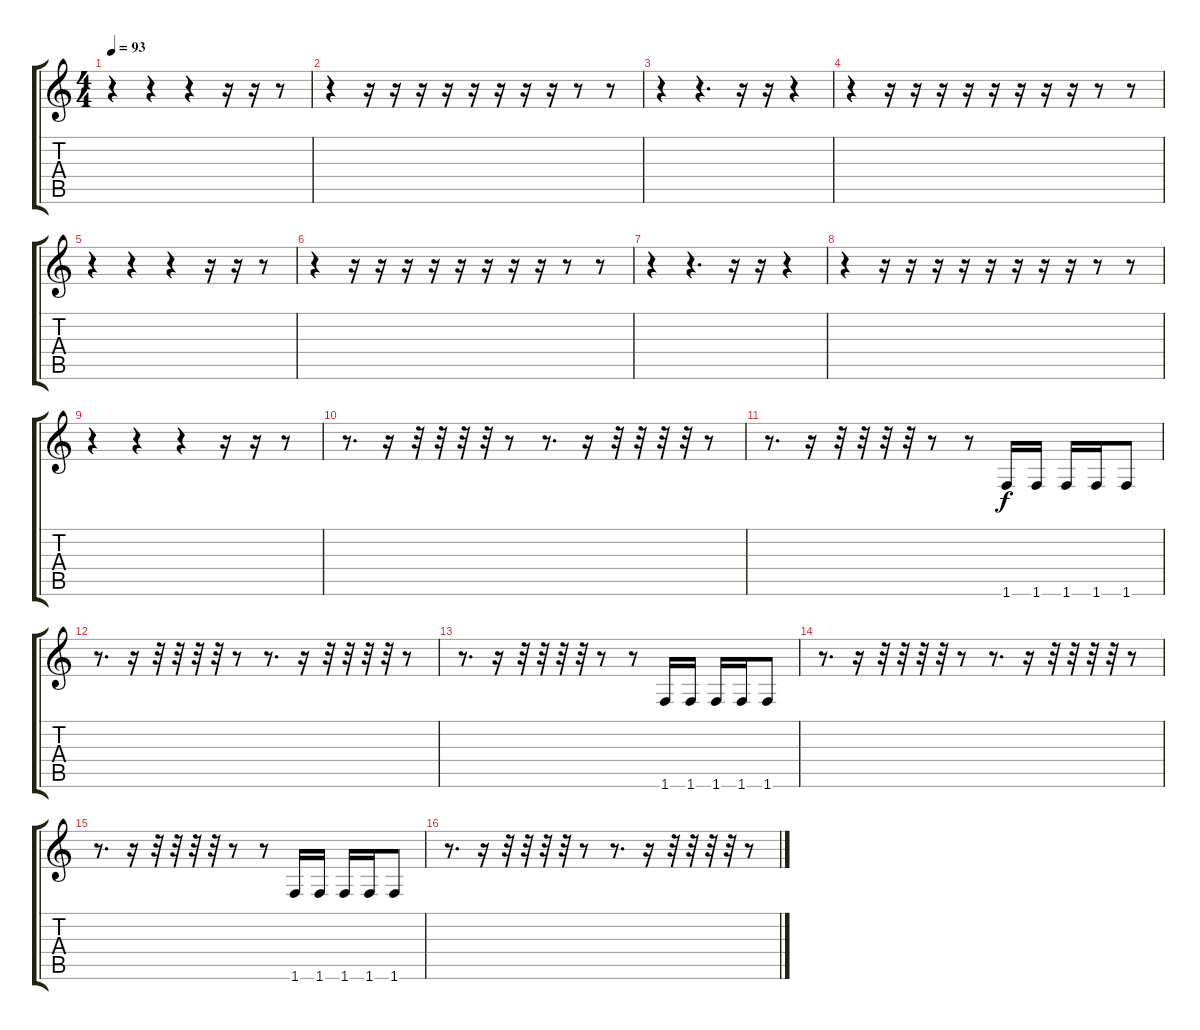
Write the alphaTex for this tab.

\track "" {instrument electricbassfinger}
\staff {score tabs}
\tuning (E4 B3 G3 D3 A2 E2) {hide}
\ts (4 4)
\tempo 93
\clef g2
\ks c
r.4{dy f} r.4 r.4 r.16 r.16 r.8 |
r.4 r.16 r.16 r.16 r.16 r.16 r.16 r.16 r.16 r.8 r.8 |
r.4 r.4{d} r.16 r.16 r.4 |
r.4 r.16 r.16 r.16 r.16 r.16 r.16 r.16 r.16 r.8 r.8 |
r.4 r.4 r.4 r.16 r.16 r.8 |
r.4 r.16 r.16 r.16 r.16 r.16 r.16 r.16 r.16 r.8 r.8 |
r.4 r.4{d} r.16 r.16 r.4 |
r.4 r.16 r.16 r.16 r.16 r.16 r.16 r.16 r.16 r.8 r.8 |
r.4 r.4 r.4 r.16 r.16 r.8 |
r.8{d} r.16 r.32 r.32 r.32 r.32 r.8 r.8{d} r.16 r.32 r.32 r.32 r.32 r.8 |
r.8{d} r.16 r.32 r.32 r.32 r.32 r.8 r.8 1.6.16 1.6.16 1.6.16 1.6.16 1.6.8 |
r.8{d} r.16 r.32 r.32 r.32 r.32 r.8 r.8{d} r.16 r.32 r.32 r.32 r.32 r.8 |
r.8{d} r.16 r.32 r.32 r.32 r.32 r.8 r.8 1.6.16 1.6.16 1.6.16 1.6.16 1.6.8 |
r.8{d} r.16 r.32 r.32 r.32 r.32 r.8 r.8{d} r.16 r.32 r.32 r.32 r.32 r.8 |
r.8{d} r.16 r.32 r.32 r.32 r.32 r.8 r.8 1.6.16 1.6.16 1.6.16 1.6.16 1.6.8 |
r.8{d} r.16 r.32 r.32 r.32 r.32 r.8 r.8{d} r.16 r.32 r.32 r.32 r.32 r.8
